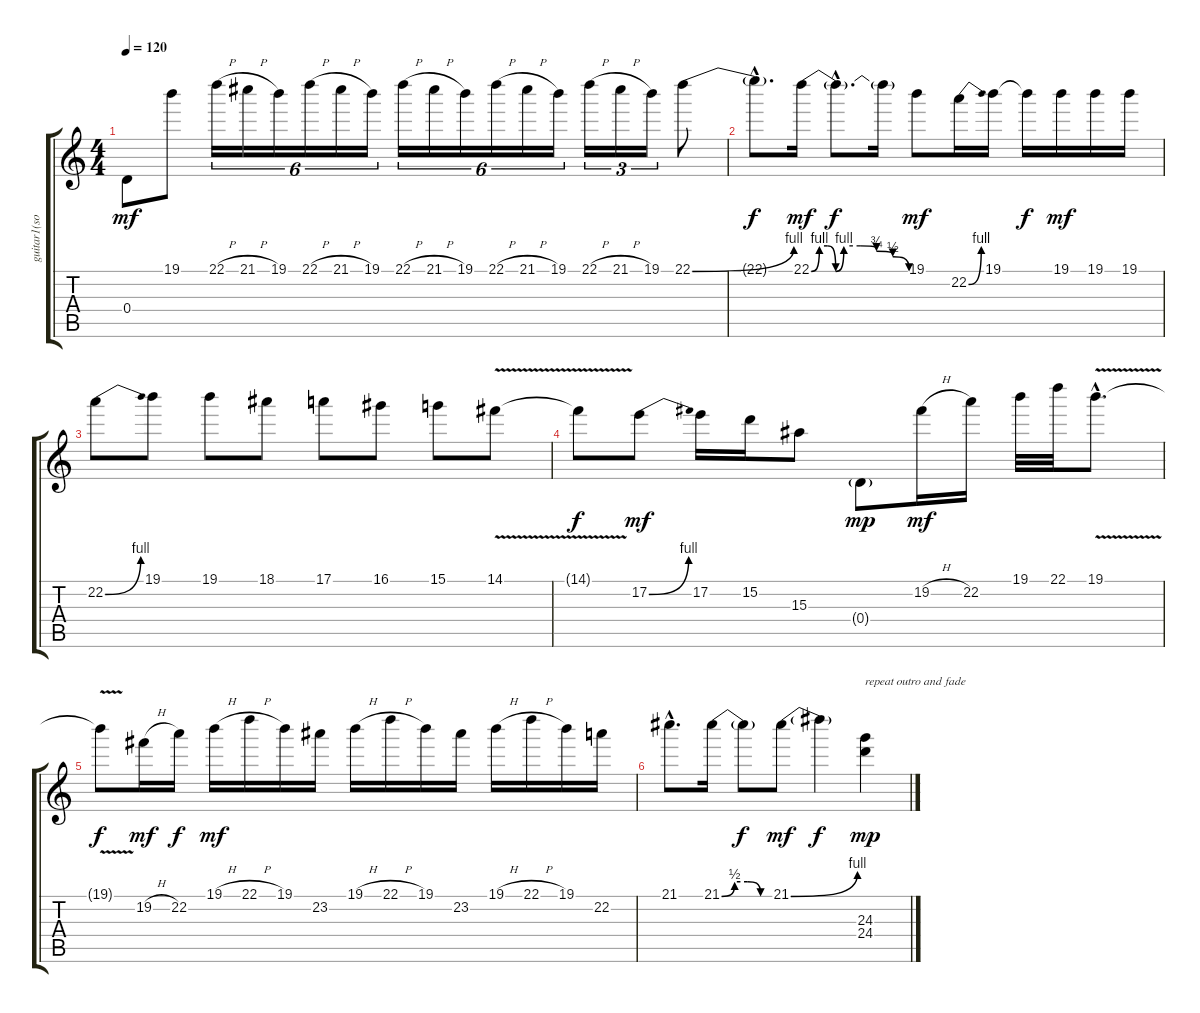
\track ("guitar1(solo)" "guitar1(so") {instrument distortionguitar}
\staff {score tabs}
\tuning (E4 B3 G3 D3 A2 E2) {hide}
\ts (4 4)
\tempo 120
\clef g2
\ks c
0.4.8{dy mf} 19.1.8 22.1{h}.16{tu (6 4)} 21.1{h}.16{tu (6 4)} 19.1.16{tu (6 4)} 22.1{h}.16{tu (6 4)} 21.1{h}.16{tu (6 4)} 19.1.16{tu (6 4)} 22.1{h}.16{tu (6 4)} 21.1{h}.16{tu (6 4)} 19.1.16{tu (6 4)} 22.1{h}.16{tu (6 4)} 21.1{h}.16{tu (6 4)} 19.1.16{tu (6 4)} 22.1{h}.16{tu (3 2)} 21.1{h}.16{tu (3 2)} 19.1.16{tu (3 2)} 22.1{be (bend 0 0 60 4)}.8 |
22.1{hac t}.8{d dy f} 22.1{be (custom 0 0 5 4 10 4 15 0 20 4 30 4 40 3 50 2 60 0)}.16{dy mf} 22.1{hac t}.8{d dy f} 22.1{t}.16 19.1.8{dy mf} 22.2{be (bend 0 0 60 4)}.16 19.1.16 19.1{t}.16{dy f} 19.1.16{dy mf} 19.1.16 19.1.16 |
22.2{be (bend 0 0 60 4)}.8 19.1.8 19.1.8 18.1.8 17.1.8 16.1.8 15.1.8 14.1{v}.8 |
14.1{t}.8{dy f} 17.2{be (bend 0 0 60 4)}.8{dy mf} 17.2.16 15.2.16 15.3.8 0.4{g}.8{dy mp} 19.2{h}.16{dy mf} 22.2.16 19.1.32 22.1.32 19.1{v hac}.8{d} |
19.1{t}.8{dy f} 19.2{h}.16{dy mf} 22.2.16{dy f} 19.1{h}.16{dy mf} 22.1{h}.16 19.1.16 23.2.16 19.1{h}.16 22.1{h}.16 19.1.16 23.2.16 19.1{h}.16 22.1{h}.16 19.1.16 22.2.16 |
21.1{hac}.8{d} 21.1{be (custom 0 0 15 2 30 2 45 0 60 0)}.16 21.1{t}.8{dy f} 21.1{be (bend 0 0 60 4)}.8{dy mf} 21.1{t}.4{dy f} (24.3 24.4).4{txt "repeat outro and fade" dy mp}
